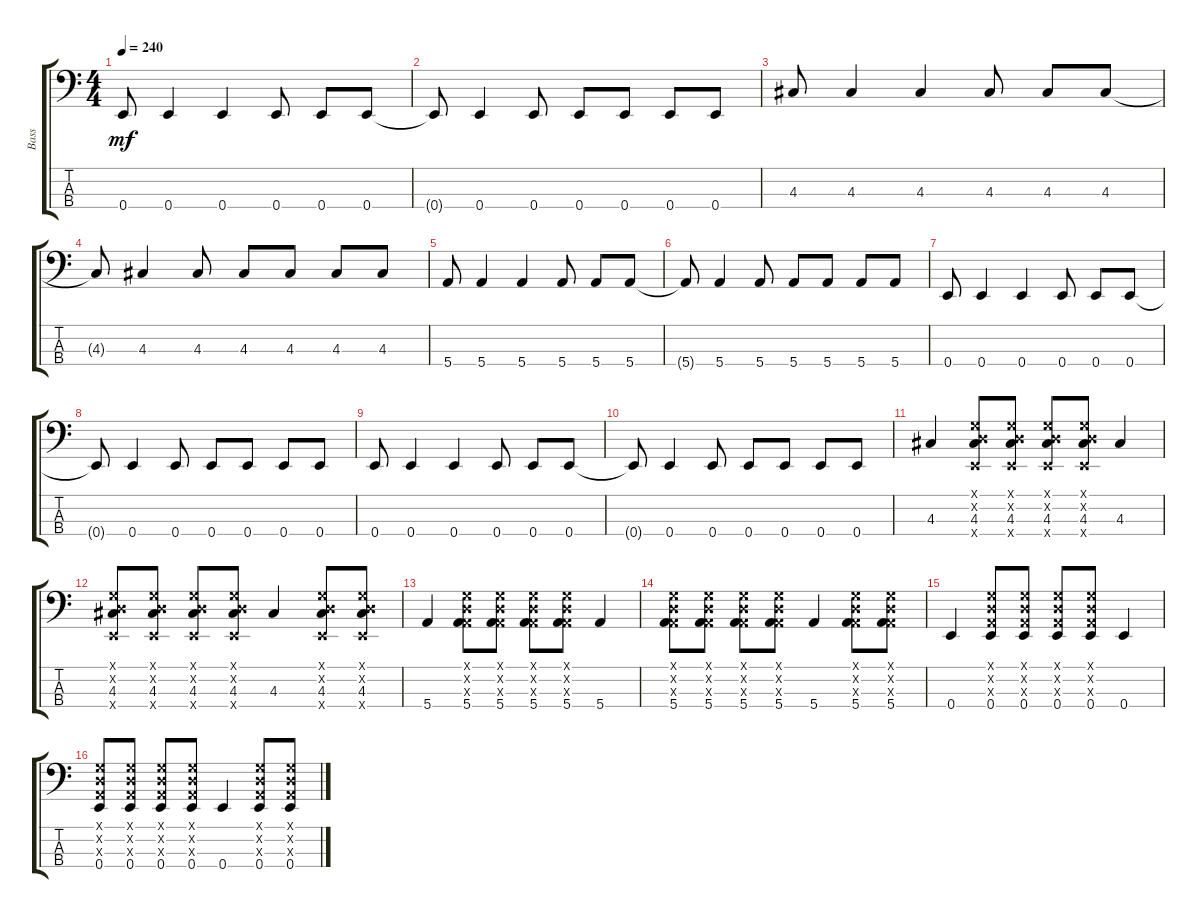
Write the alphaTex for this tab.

\track ("Bass" "Bass") {instrument electricbassfinger}
\staff {score tabs}
\tuning (G2 D2 A1 E1) {hide}
\ts (4 4)
\tempo 240
\clef f4
\ks c
0.4.8{dy mf} 0.4.4 0.4.4 0.4.8 0.4.8 0.4.8 |
0.4{t}.8 0.4.4 0.4.8 0.4.8 0.4.8 0.4.8 0.4.8 |
4.3.8 4.3.4 4.3.4 4.3.8 4.3.8 4.3.8 |
4.3{t}.8 4.3.4 4.3.8 4.3.8 4.3.8 4.3.8 4.3.8 |
5.4.8 5.4.4 5.4.4 5.4.8 5.4.8 5.4.8 |
5.4{t}.8 5.4.4 5.4.8 5.4.8 5.4.8 5.4.8 5.4.8 |
0.4.8 0.4.4 0.4.4 0.4.8 0.4.8 0.4.8 |
0.4{t}.8 0.4.4 0.4.8 0.4.8 0.4.8 0.4.8 0.4.8 |
0.4.8 0.4.4 0.4.4 0.4.8 0.4.8 0.4.8 |
0.4{t}.8 0.4.4 0.4.8 0.4.8 0.4.8 0.4.8 0.4.8 |
4.3.4 (0.1{x} 0.2{x} 4.3 0.4{x}).8 (0.1{x} 0.2{x} 4.3 0.4{x}).8 (0.1{x} 0.2{x} 4.3 0.4{x}).8 (0.1{x} 0.2{x} 4.3 0.4{x}).8 4.3.4 |
(0.1{x} 0.2{x} 4.3 0.4{x}).8 (0.1{x} 0.2{x} 4.3 0.4{x}).8 (0.1{x} 0.2{x} 4.3 0.4{x}).8 (0.1{x} 0.2{x} 4.3 0.4{x}).8 4.3.4 (0.1{x} 0.2{x} 4.3 0.4{x}).8 (0.1{x} 0.2{x} 4.3 0.4{x}).8 |
5.4.4 (0.1{x} 0.2{x} 0.3{x} 5.4).8 (0.1{x} 0.2{x} 0.3{x} 5.4).8 (0.1{x} 0.2{x} 0.3{x} 5.4).8 (0.1{x} 0.2{x} 0.3{x} 5.4).8 5.4.4 |
(0.1{x} 0.2{x} 0.3{x} 5.4).8 (0.1{x} 0.2{x} 0.3{x} 5.4).8 (0.1{x} 0.2{x} 0.3{x} 5.4).8 (0.1{x} 0.2{x} 0.3{x} 5.4).8 5.4.4 (0.1{x} 0.2{x} 0.3{x} 5.4).8 (0.1{x} 0.2{x} 0.3{x} 5.4).8 |
0.4.4 (0.1{x} 0.2{x} 0.3{x} 0.4).8 (0.1{x} 0.2{x} 0.3{x} 0.4).8 (0.1{x} 0.2{x} 0.3{x} 0.4).8 (0.1{x} 0.2{x} 0.3{x} 0.4).8 0.4.4 |
(0.1{x} 0.2{x} 0.3{x} 0.4).8 (0.1{x} 0.2{x} 0.3{x} 0.4).8 (0.1{x} 0.2{x} 0.3{x} 0.4).8 (0.1{x} 0.2{x} 0.3{x} 0.4).8 0.4.4 (0.1{x} 0.2{x} 0.3{x} 0.4).8 (0.1{x} 0.2{x} 0.3{x} 0.4).8
